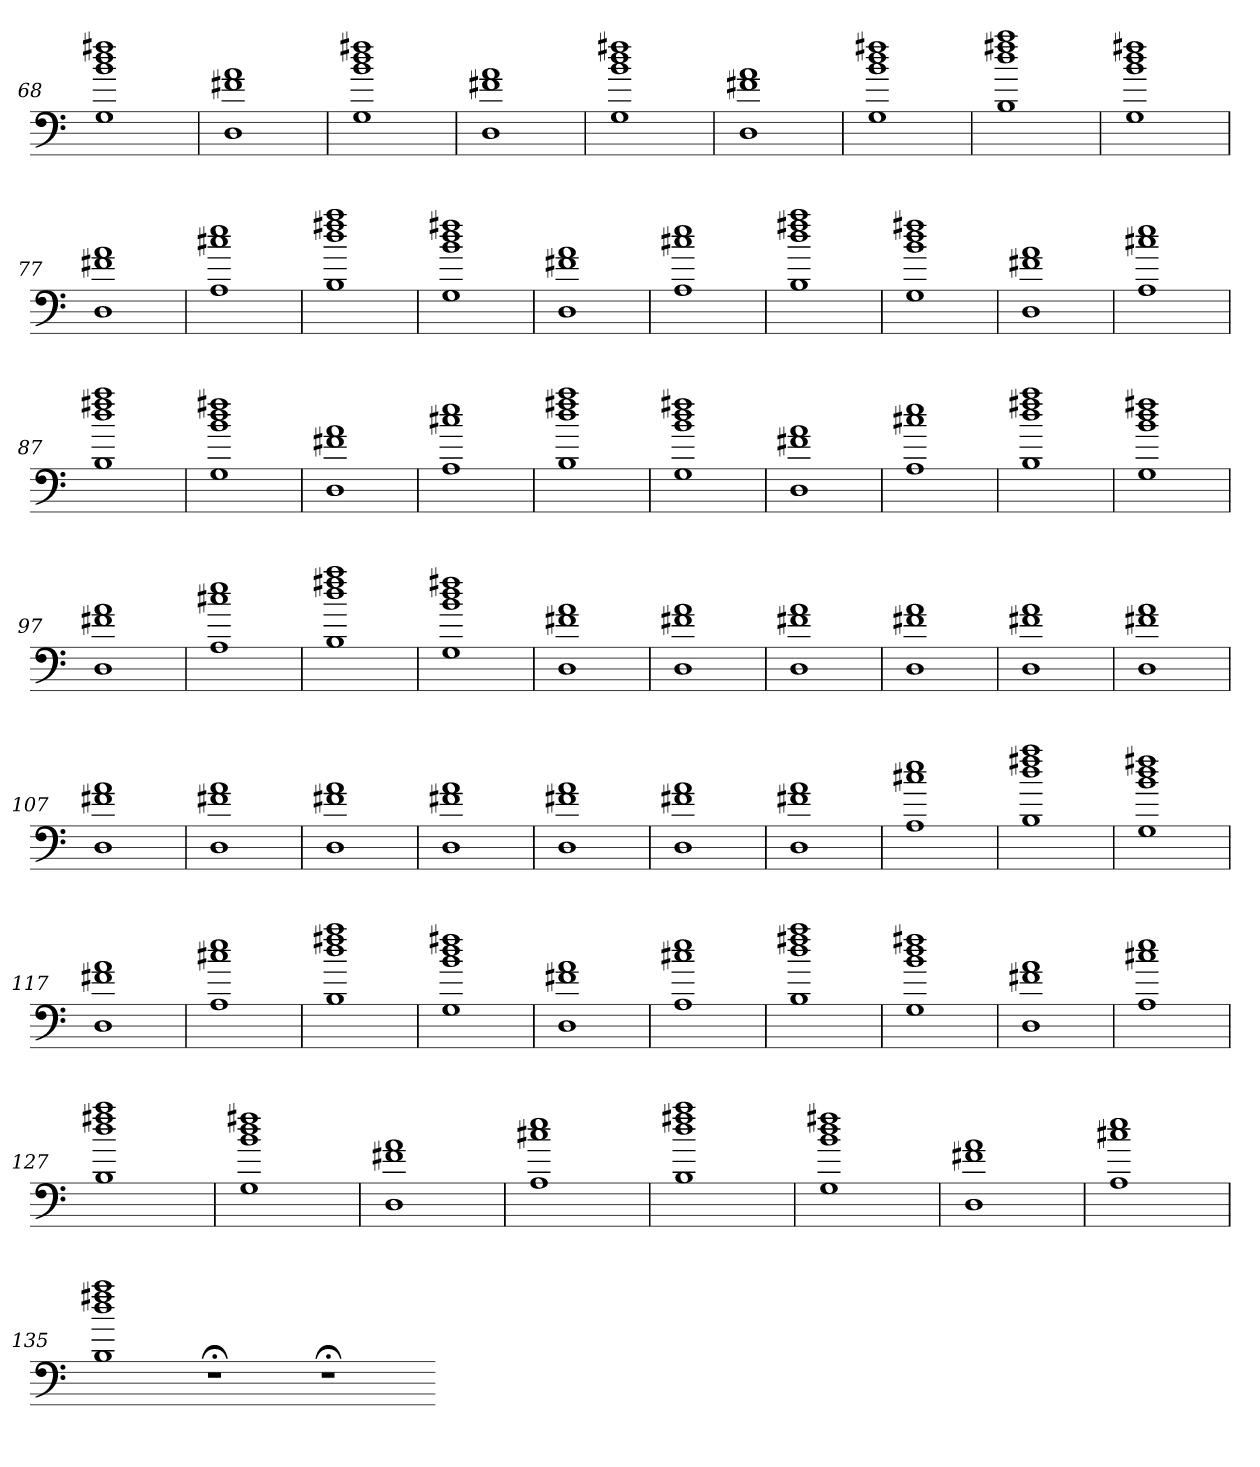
**kern
*part1
*staff1
=68
1G 1b 1dd 1ff#X
=69
1D 1f#X 1a
=70
1G 1b 1dd 1ff#X
=71
1D 1f#X 1a
=72
1G 1b 1dd 1ff#X
=73
1D 1f#X 1a
=74
1G 1b 1dd 1ff#X
=75
1B 1dd 1ff#X 1aa
=76
1G 1b 1dd 1ff#X
=77
1D 1f#X 1a
=78
1A 1cc#X 1ee
=79
1B 1dd 1ff#X 1aa
=80
1G 1b 1dd 1ff#X
=81
1D 1f#X 1a
=82
1A 1cc#X 1ee
=83
1B 1dd 1ff#X 1aa
=84
1G 1b 1dd 1ff#X
=85
1D 1f#X 1a
=86
1A 1cc#X 1ee
=87
1B 1dd 1ff#X 1aa
=88
1G 1b 1dd 1ff#X
=89
1D 1f#X 1a
=90
1A 1cc#X 1ee
=91
1B 1dd 1ff#X 1aa
=92
1G 1b 1dd 1ff#X
=93
1D 1f#X 1a
=94
1A 1cc#X 1ee
=95
1B 1dd 1ff#X 1aa
=96
1G 1b 1dd 1ff#X
=97
1D 1f#X 1a
=98
1A 1cc#X 1ee
=99
1B 1dd 1ff#X 1aa
=100
1G 1b 1dd 1ff#X
=101
1D 1f#X 1a
=102
1D 1f#X 1a
=103
1D 1f#X 1a
=104
1D 1f#X 1a
=105
1D 1f#X 1a
=106
1D 1f#X 1a
=107
1D 1f#X 1a
=108
1D 1f#X 1a
=109
1D 1f#X 1a
=110
1D 1f#X 1a
=111
1D 1f#X 1a
=112
1D 1f#X 1a
=113
1D 1f#X 1a
=114
1A 1cc#X 1ee
=115
1B 1dd 1ff#X 1aa
=116
1G 1b 1dd 1ff#X
=117
1D 1f#X 1a
=118
1A 1cc#X 1ee
=119
1B 1dd 1ff#X 1aa
=120
1G 1b 1dd 1ff#X
=121
1D 1f#X 1a
=122
1A 1cc#X 1ee
=123
1B 1dd 1ff#X 1aa
=124
1G 1b 1dd 1ff#X
=125
1D 1f#X 1a
=126
1A 1cc#X 1ee
=127
1B 1dd 1ff#X 1aa
=128
1G 1b 1dd 1ff#X
=129
1D 1f#X 1a
=130
1A 1cc#X 1ee
=131
1B 1dd 1ff#X 1aa
=132
1G 1b 1dd 1ff#X
=133
1D 1f#X 1a
=134
1A 1cc#X 1ee
=135
1B 1dd 1ff#X 1aa
1r;<
1r;<
=-
*-
